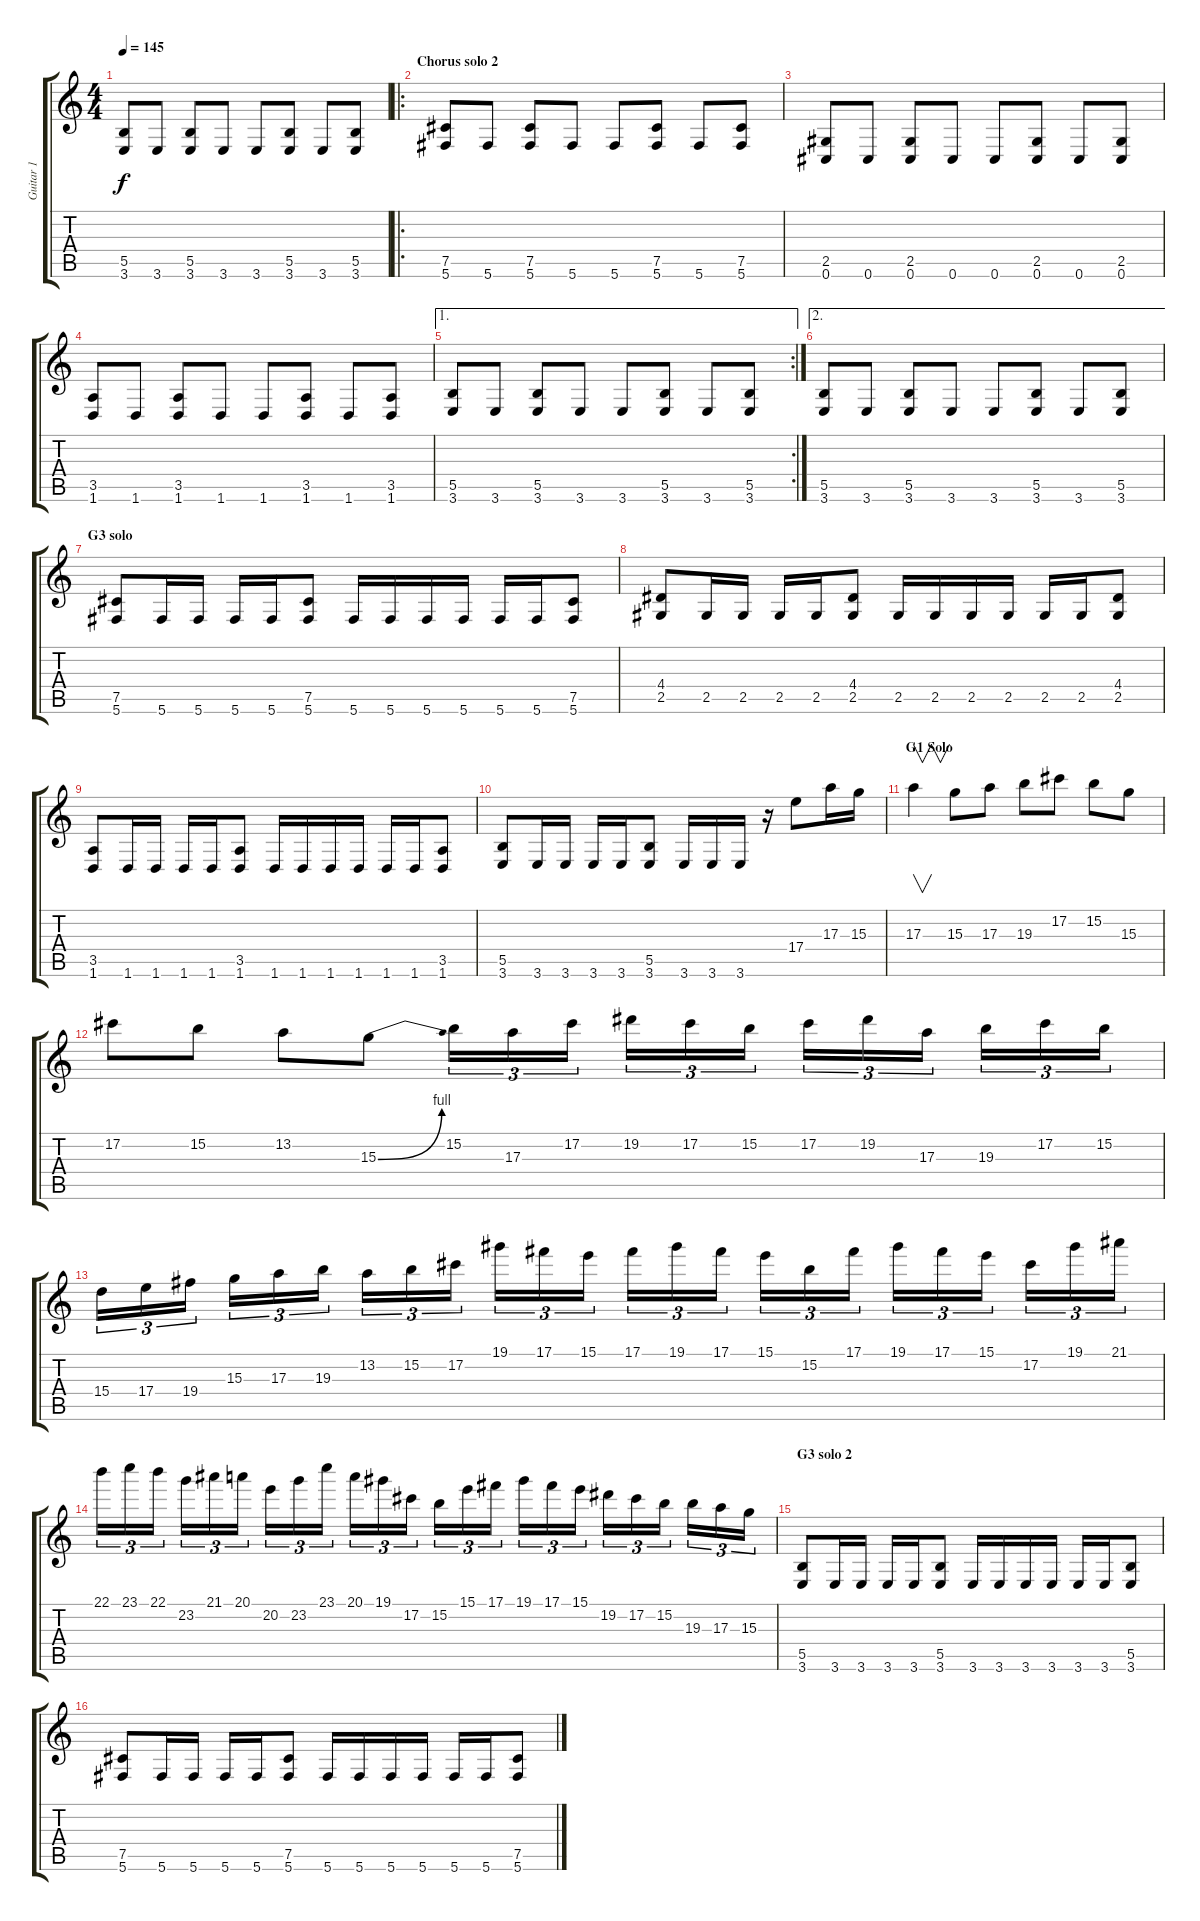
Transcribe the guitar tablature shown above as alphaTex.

\track ("Guitar 1" "Guitar 1") {instrument overdrivenguitar}
\staff {score tabs}
\tuning (Db4 Ab3 E3 B2 Gb2 Db2) {hide}
\ts (4 4)
\tempo 145
\clef g2
\ks c
(5.5 3.6).8{dy f} 3.6.8 (5.5 3.6).8 3.6.8 3.6.8 (5.5 3.6).8 3.6.8 (5.5 3.6).8 |
\ro
\section ("" "Chorus solo 2")
(7.5 5.6).8 5.6.8 (7.5 5.6).8 5.6.8 5.6.8 (7.5 5.6).8 5.6.8 (7.5 5.6).8 |
(2.5 0.6).8 0.6.8 (2.5 0.6).8 0.6.8 0.6.8 (2.5 0.6).8 0.6.8 (2.5 0.6).8 |
(3.5 1.6).8 1.6.8 (3.5 1.6).8 1.6.8 1.6.8 (3.5 1.6).8 1.6.8 (3.5 1.6).8 |
\ae 1
\rc 2
(5.5 3.6).8 3.6.8 (5.5 3.6).8 3.6.8 3.6.8 (5.5 3.6).8 3.6.8 (5.5 3.6).8 |
\ae 2
(5.5 3.6).8 3.6.8 (5.5 3.6).8 3.6.8 3.6.8 (5.5 3.6).8 3.6.8 (5.5 3.6).8 |
\section ("" "G3 solo")
(7.5 5.6).8 5.6.16 5.6.16 5.6.16 5.6.16 (7.5 5.6).8 5.6.16 5.6.16 5.6.16 5.6.16 5.6.16 5.6.16 (7.5 5.6).8 |
(4.4 2.5).8 2.5.16 2.5.16 2.5.16 2.5.16 (4.4 2.5).8 2.5.16 2.5.16 2.5.16 2.5.16 2.5.16 2.5.16 (4.4 2.5).8 |
(3.5 1.6).8 1.6.16 1.6.16 1.6.16 1.6.16 (3.5 1.6).8 1.6.16 1.6.16 1.6.16 1.6.16 1.6.16 1.6.16 (3.5 1.6).8 |
(5.5 3.6).8 3.6.16 3.6.16 3.6.16 3.6.16 (5.5 3.6).8 3.6.16 3.6.16 3.6.16 r.16 17.4.8 17.3.16 15.3.16 |
\section ("" "G1 Solo")
17.3.4{v} 15.3.8 17.3.8 19.3.8 17.2.8 15.2.8 15.3.8 |
17.2.8 15.2.8 13.2.8 15.3{be (bend 0 0 60 4)}.8 15.2.16{tu (3 2)} 17.3.16{tu (3 2)} 17.2.16{tu (3 2)} 19.2.16{tu (3 2)} 17.2.16{tu (3 2)} 15.2.16{tu (3 2)} 17.2.16{tu (3 2)} 19.2.16{tu (3 2)} 17.3.16{tu (3 2)} 19.3.16{tu (3 2)} 17.2.16{tu (3 2)} 15.2.16{tu (3 2)} |
15.4.16{tu (3 2)} 17.4.16{tu (3 2)} 19.4.16{tu (3 2)} 15.3.16{tu (3 2)} 17.3.16{tu (3 2)} 19.3.16{tu (3 2)} 13.2.16{tu (3 2)} 15.2.16{tu (3 2)} 17.2.16{tu (3 2)} 19.1.16{tu (3 2)} 17.1.16{tu (3 2)} 15.1.16{tu (3 2)} 17.1.16{tu (3 2)} 19.1.16{tu (3 2)} 17.1.16{tu (3 2)} 15.1.16{tu (3 2)} 15.2.16{tu (3 2)} 17.1.16{tu (3 2)} 19.1.16{tu (3 2)} 17.1.16{tu (3 2)} 15.1.16{tu (3 2)} 17.2.16{tu (3 2)} 19.1.16{tu (3 2)} 21.1.16{tu (3 2)} |
22.1.16{tu (3 2)} 23.1.16{tu (3 2)} 22.1.16{tu (3 2)} 23.2.16{tu (3 2)} 21.1.16{tu (3 2)} 20.1.16{tu (3 2)} 20.2.16{tu (3 2)} 23.2.16{tu (3 2)} 23.1.16{tu (3 2)} 20.1.16{tu (3 2)} 19.1.16{tu (3 2)} 17.2.16{tu (3 2)} 15.2.16{tu (3 2)} 15.1.16{tu (3 2)} 17.1.16{tu (3 2)} 19.1.16{tu (3 2)} 17.1.16{tu (3 2)} 15.1.16{tu (3 2)} 19.2.16{tu (3 2)} 17.2.16{tu (3 2)} 15.2.16{tu (3 2)} 19.3.16{tu (3 2)} 17.3.16{tu (3 2)} 15.3.16{tu (3 2)} |
\section ("" "G3 solo 2")
(5.5 3.6).8 3.6.16 3.6.16 3.6.16 3.6.16 (5.5 3.6).8 3.6.16 3.6.16 3.6.16 3.6.16 3.6.16 3.6.16 (5.5 3.6).8 |
(7.5 5.6).8 5.6.16 5.6.16 5.6.16 5.6.16 (7.5 5.6).8 5.6.16 5.6.16 5.6.16 5.6.16 5.6.16 5.6.16 (7.5 5.6).8
